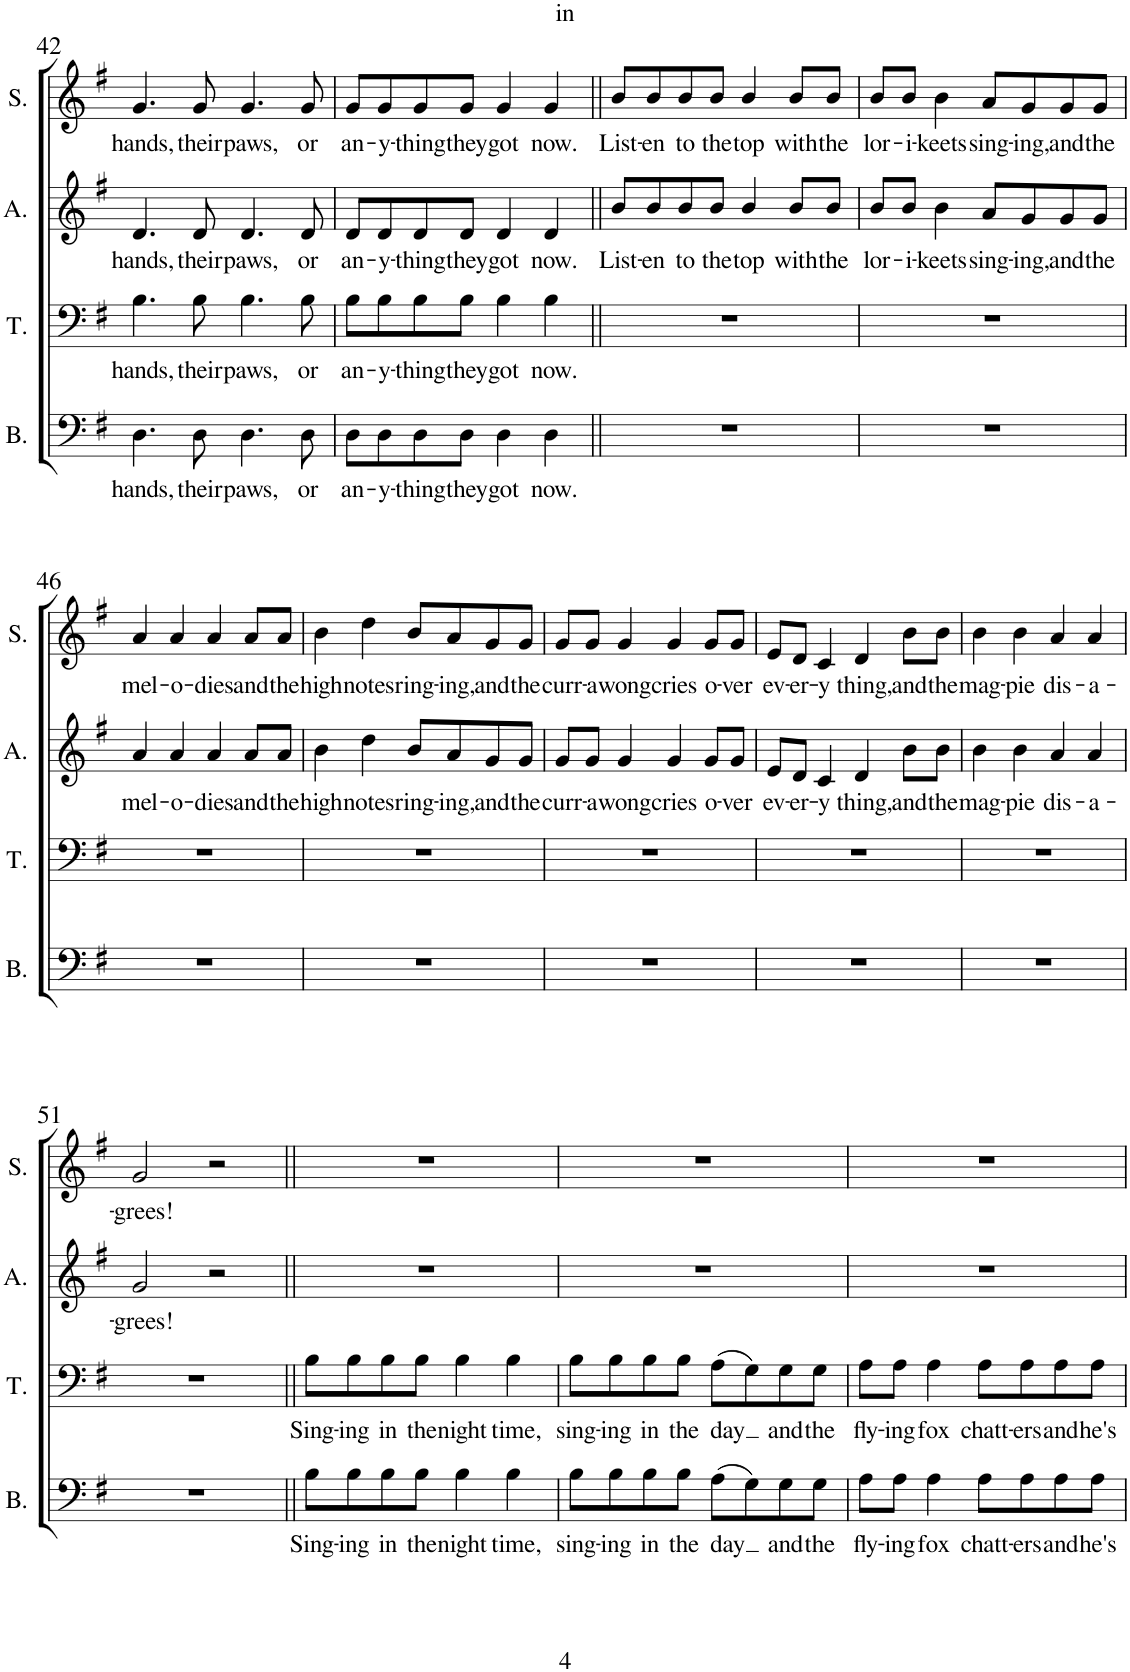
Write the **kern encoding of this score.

**kern	**text	**kern	**text	**kern	**text	**kern	**text
*part4	*part4	*part3	*part3	*part2	*part2	*part1	*part1
*staff4	*staff4	*staff3	*staff3	*staff2	*staff2	*staff1	*staff1
*I"Bass	*	*I"Ten	*	*I"Alt	*	*I"Sop	*
*I'B.	*	*I'T.	*	*I'A.	*	*I'S.	*
!!LO:PB:g=z
*clefF4	*	*clefF4	*	*clefG2	*	*clefG2	*
*k[f#]	*	*k[f#]	*	*k[f#]	*	*k[f#]	*
*M4/4	*	*M4/4	*	*M4/4	*	*M4/4	*
=42	=42	=42	=42	=42	=42	=42	=42
!	!LO:LY:b	!	!LO:LY:b	!	!LO:LY:b	!	!LO:LY:b
4.D\	hands,	4.B\	hands,	4.d/	hands,	4.g/	hands,
!	!LO:LY:b	!	!LO:LY:b	!	!LO:LY:b	!	!LO:LY:b
8D\	their	8B\	their	8d/	their	8g/	their
!	!LO:LY:b	!	!LO:LY:b	!	!LO:LY:b	!	!LO:LY:b
4.D\	paws,	4.B\	paws,	4.d/	paws,	4.g/	paws,
!	!LO:LY:b	!	!LO:LY:b	!	!LO:LY:b	!	!LO:LY:b
8D\	or	8B\	or	8d/	or	8g/	or
=43	=43	=43	=43	=43	=43	=43	=43
!	!LO:LY:b	!	!LO:LY:b	!	!LO:LY:b	!	!LO:LY:b
8D\L	an-	8B\L	an-	8d/L	an-	8g/L	an-
!	!LO:LY:b	!	!LO:LY:b	!	!LO:LY:b	!	!LO:LY:b
8D\	-y-	8B\	-y-	8d/	-y-	8g/	-y-
!	!LO:LY:b	!	!LO:LY:b	!	!LO:LY:b	!	!LO:LY:b
8D\	-thing	8B\	-thing	8d/	-thing	8g/	-thing
!	!LO:LY:b	!	!LO:LY:b	!	!LO:LY:b	!	!LO:LY:b
8D\J	they	8B\J	they	8d/J	they	8g/J	they
!	!LO:LY:b	!	!LO:LY:b	!	!LO:LY:b	!	!LO:LY:b
4D\	got	4B\	got	4d/	got	4g/	got
!	!LO:LY:b	!	!LO:LY:b	!	!LO:LY:b	!	!LO:LY:b
4D\	now.	4B\	now.	4d/	now.	4g/	now.
=44||	=44||	=44||	=44||	=44||	=44||	=44||	=44||
!	!	!	!	!	!LO:LY:b	!	!LO:LY:b
1r	.	1r	.	8b/L	List-	8b/L	List-
!	!	!	!	!	!LO:LY:b	!	!LO:LY:b
.	.	.	.	8b/	-en	8b/	-en
!	!	!	!	!	!LO:LY:b	!	!LO:LY:b
.	.	.	.	8b/	to	8b/	to
!	!	!	!	!	!LO:LY:b	!	!LO:LY:b
.	.	.	.	8b/J	the	8b/J	the
!	!	!	!	!	!LO:LY:b	!	!LO:LY:b
.	.	.	.	4b/	top	4b/	top
!	!	!	!	!	!LO:LY:b	!	!LO:LY:b
.	.	.	.	8b/L	with	8b/L	with
!	!	!	!	!	!LO:LY:b	!	!LO:LY:b
.	.	.	.	8b/J	the	8b/J	the
=45	=45	=45	=45	=45	=45	=45	=45
!	!	!	!	!	!LO:LY:b	!	!LO:LY:b
1r	.	1r	.	8b/L	lor-	8b/L	lor-
!	!	!	!	!	!LO:LY:b	!	!LO:LY:b
.	.	.	.	8b/J	-i-	8b/J	-i-
!	!	!	!	!	!LO:LY:b	!	!LO:LY:b
.	.	.	.	4b\	-keets	4b\	-keets
!	!	!	!	!	!LO:LY:b	!	!LO:LY:b
.	.	.	.	8a/L	sing-	8a/L	sing-
!	!	!	!	!	!LO:LY:b	!	!LO:LY:b
.	.	.	.	8g/	-ing,	8g/	-ing,
!	!	!	!	!	!LO:LY:b	!	!LO:LY:b
.	.	.	.	8g/	and	8g/	and
!	!	!	!	!	!LO:LY:b	!	!LO:LY:b
.	.	.	.	8g/J	the	8g/J	the
!!LO:LB:g=z
=46	=46	=46	=46	=46	=46	=46	=46
!	!	!	!	!	!LO:LY:b	!	!LO:LY:b
1r	.	1r	.	4a/	mel-	4a/	mel-
!	!	!	!	!	!LO:LY:b	!	!LO:LY:b
.	.	.	.	4a/	-o-	4a/	-o-
!	!	!	!	!	!LO:LY:b	!	!LO:LY:b
.	.	.	.	4a/	-dies	4a/	-dies
!	!	!	!	!	!LO:LY:b	!	!LO:LY:b
.	.	.	.	8a/L	and	8a/L	and
!	!	!	!	!	!LO:LY:b	!	!LO:LY:b
.	.	.	.	8a/J	the	8a/J	the
=47	=47	=47	=47	=47	=47	=47	=47
!	!	!	!	!	!LO:LY:b	!	!LO:LY:b
1r	.	1r	.	4b\	high	4b\	high
!	!	!	!	!	!LO:LY:b	!	!LO:LY:b
.	.	.	.	4dd\	notes	4dd\	notes
!	!	!	!	!	!LO:LY:b	!	!LO:LY:b
.	.	.	.	8b/L	ring-	8b/L	ring-
!	!	!	!	!	!LO:LY:b	!	!LO:LY:b
.	.	.	.	8a/	-ing,	8a/	-ing,
!	!	!	!	!	!LO:LY:b	!	!LO:LY:b
.	.	.	.	8g/	and	8g/	and
!	!	!	!	!	!LO:LY:b	!	!LO:LY:b
.	.	.	.	8g/J	the	8g/J	the
=48	=48	=48	=48	=48	=48	=48	=48
!	!	!	!	!	!LO:LY:b	!	!LO:LY:b
1r	.	1r	.	8g/L	curr-	8g/L	curr-
!	!	!	!	!	!LO:LY:b	!	!LO:LY:b
.	.	.	.	8g/J	-a	8g/J	-a
!	!	!	!	!	!LO:LY:b	!	!LO:LY:b
.	.	.	.	4g/	wong	4g/	wong
!	!	!	!	!	!LO:LY:b	!	!LO:LY:b
.	.	.	.	4g/	cries	4g/	cries
!	!	!	!	!	!LO:LY:b	!	!LO:LY:b
.	.	.	.	8g/L	o-	8g/L	o-
!	!	!	!	!	!LO:LY:b	!	!LO:LY:b
.	.	.	.	8g/J	-ver	8g/J	-ver
=49	=49	=49	=49	=49	=49	=49	=49
!	!	!	!	!	!LO:LY:b	!	!LO:LY:b
1r	.	1r	.	8e/L	ev-	8e/L	ev-
!	!	!	!	!	!LO:LY:b	!	!LO:LY:b
.	.	.	.	8d/J	-er-	8d/J	-er-
!	!	!	!	!	!LO:LY:b	!	!LO:LY:b
.	.	.	.	4c/	-y	4c/	-y
!	!	!	!	!	!LO:LY:b	!	!LO:LY:b
.	.	.	.	4d/	thing,	4d/	thing,
!	!	!	!	!	!LO:LY:b	!	!LO:LY:b
.	.	.	.	8b\L	and	8b\L	and
!	!	!	!	!	!LO:LY:b	!	!LO:LY:b
.	.	.	.	8b\J	the	8b\J	the
=50	=50	=50	=50	=50	=50	=50	=50
!	!	!	!	!	!LO:LY:b	!	!LO:LY:b
1r	.	1r	.	4b\	mag-	4b\	mag-
!	!	!	!	!	!LO:LY:b	!	!LO:LY:b
.	.	.	.	4b\	-pie	4b\	-pie
!	!	!	!	!	!LO:LY:b	!	!LO:LY:b
.	.	.	.	4a/	dis-	4a/	dis-
!	!	!	!	!	!LO:LY:b	!	!LO:LY:b
.	.	.	.	4a/	-a-	4a/	-a-
!!LO:LB:g=z
=51	=51	=51	=51	=51	=51	=51	=51
!	!	!	!	!	!LO:LY:b	!	!LO:LY:b
1r	.	1r	.	2g/	-grees!	2g/	-grees!
.	.	.	.	2r	.	2r	.
=52||	=52||	=52||	=52||	=52||	=52||	=52||	=52||
!	!LO:LY:b	!	!LO:LY:b	!	!	!	!
8B\L	Sing-	8B\L	Sing-	1r	.	1r	.
!	!LO:LY:b	!	!LO:LY:b	!	!	!	!
8B\	-ing	8B\	-ing	.	.	.	.
!	!LO:LY:b	!	!LO:LY:b	!	!	!	!
8B\	in	8B\	in	.	.	.	.
!	!LO:LY:b	!	!LO:LY:b	!	!	!	!
8B\J	the	8B\J	the	.	.	.	.
!	!LO:LY:b	!	!LO:LY:b	!	!	!	!
4B\	night	4B\	night	.	.	.	.
!	!LO:LY:b	!	!LO:LY:b	!	!	!	!
4B\	time,	4B\	time,	.	.	.	.
=53	=53	=53	=53	=53	=53	=53	=53
!	!LO:LY:b	!	!LO:LY:b	!	!	!	!
8B\L	sing-	8B\L	sing-	1r	.	1r	.
!	!LO:LY:b	!	!LO:LY:b	!	!	!	!
8B\	-ing	8B\	-ing	.	.	.	.
!	!LO:LY:b	!	!LO:LY:b	!	!	!	!
8B\	in	8B\	in	.	.	.	.
!	!LO:LY:b	!	!LO:LY:b	!	!	!	!
8B\J	the	8B\J	the	.	.	.	.
!	!LO:LY:b	!	!LO:LY:b	!	!	!	!
(8A\L	day	(8A\L	day	.	.	.	.
8G\)	.	8G\)	.	.	.	.	.
!	!LO:LY:b	!	!LO:LY:b	!	!	!	!
8G\	and	8G\	and	.	.	.	.
!	!LO:LY:b	!	!LO:LY:b	!	!	!	!
8G\J	the	8G\J	the	.	.	.	.
=54	=54	=54	=54	=54	=54	=54	=54
!	!LO:LY:b	!	!LO:LY:b	!	!	!	!
8A\L	fly-	8A\L	fly-	1r	.	1r	.
!	!LO:LY:b	!	!LO:LY:b	!	!	!	!
8A\J	-ing	8A\J	-ing	.	.	.	.
!	!LO:LY:b	!	!LO:LY:b	!	!	!	!
4A\	fox	4A\	fox	.	.	.	.
!	!LO:LY:b	!	!LO:LY:b	!	!	!	!
8A\L	chatt-	8A\L	chatt-	.	.	.	.
!	!LO:LY:b	!	!LO:LY:b	!	!	!	!
8A\	-ers	8A\	-ers	.	.	.	.
!	!LO:LY:b	!	!LO:LY:b	!	!	!	!
8A\	and	8A\	and	.	.	.	.
!	!LO:LY:b	!	!LO:LY:b	!	!	!	!
8A\J	he's	8A\J	he's	.	.	.	.
=	=	=	=	=	=	=	=
*-	*-	*-	*-	*-	*-	*-	*-
